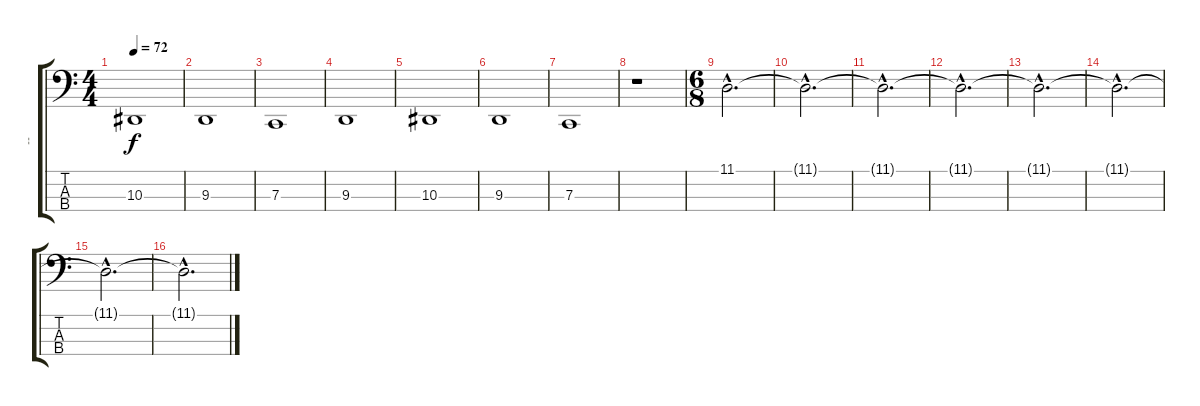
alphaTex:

\track ("--" "--") {instrument cello}
\staff {score tabs}
\tuning (Eb2 Bb1 F1 C1) {hide}
\ts (4 4)
\tempo 72
\clef f4
\ks c
10.3.1{dy f} |
9.3.1 |
7.3.1 |
9.3.1 |
10.3.1 |
9.3.1 |
7.3.1 |
r.1 |
\ts (6 8)
11.1{hac}.2{d volume 10 instrument frenchhorn} |
11.1{hac t}.2{d} |
11.1{hac t}.2{d} |
11.1{hac t}.2{d} |
11.1{hac t}.2{d} |
11.1{hac t}.2{d} |
11.1{hac t}.2{d} |
11.1{hac t}.2{d}
